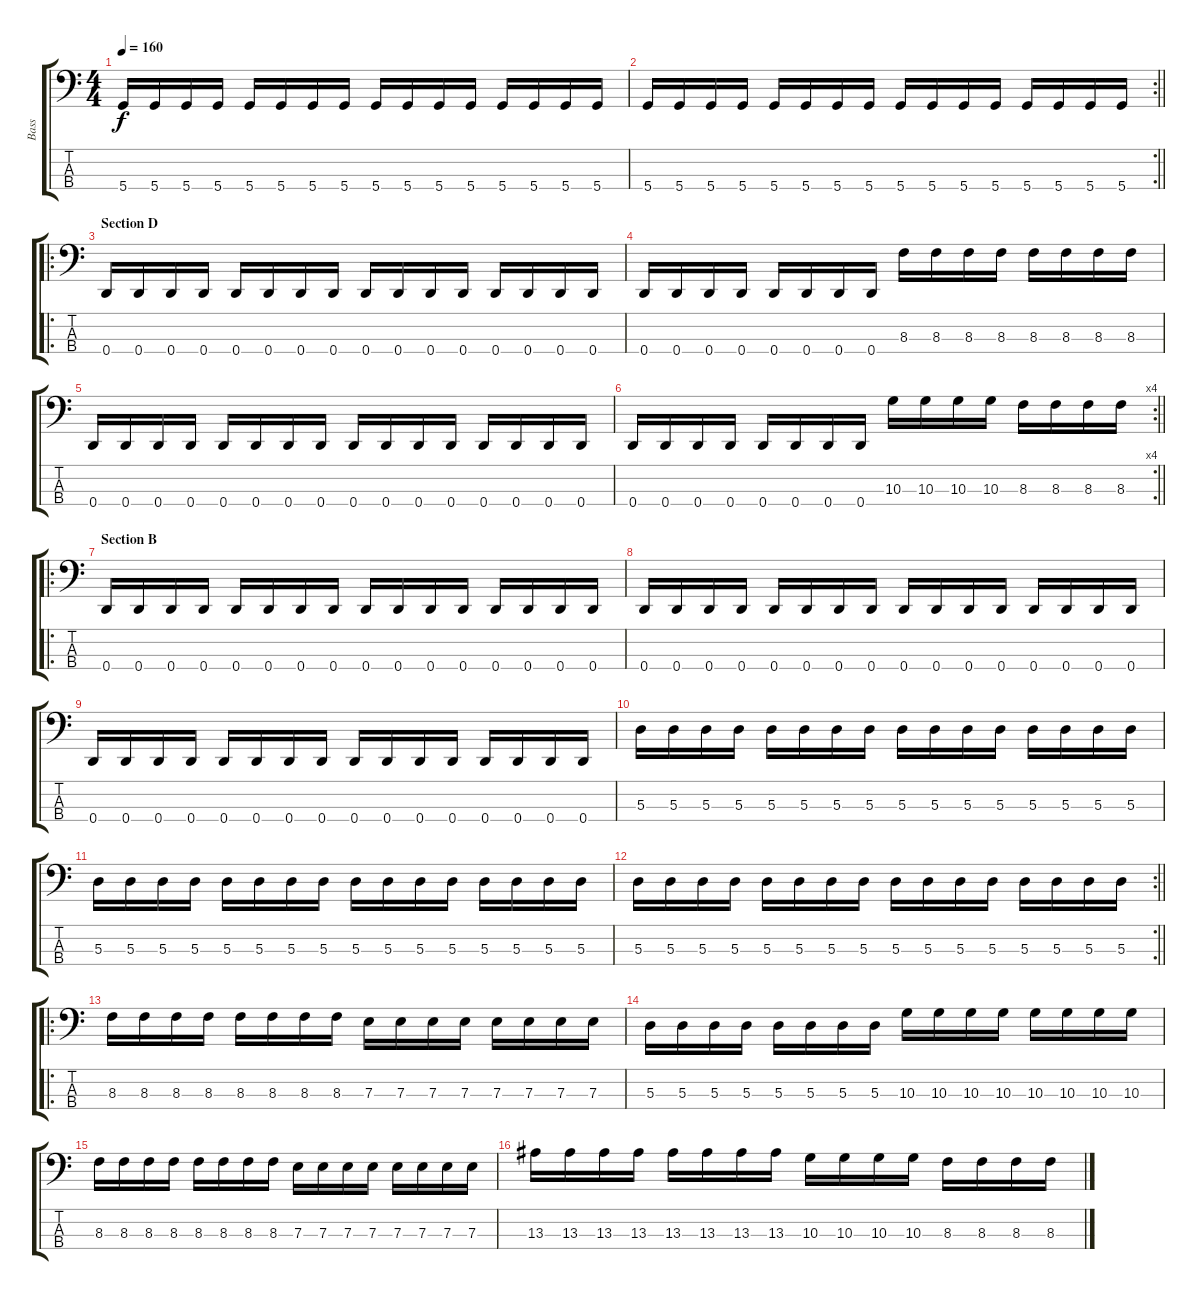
\track ("Bass" "Bass") {instrument electricbasspick}
\staff {score tabs}
\tuning (G2 D2 A1 D1) {hide}
\ts (4 4)
\tempo 160
\clef f4
\ks c
5.4.16{dy f} 5.4.16 5.4.16 5.4.16 5.4.16 5.4.16 5.4.16 5.4.16 5.4.16 5.4.16 5.4.16 5.4.16 5.4.16 5.4.16 5.4.16 5.4.16 |
\rc 2
\barLineRight lightlight
5.4.16 5.4.16 5.4.16 5.4.16 5.4.16 5.4.16 5.4.16 5.4.16 5.4.16 5.4.16 5.4.16 5.4.16 5.4.16 5.4.16 5.4.16 5.4.16 |
\ro
\section ("" "Section D")
0.4.16 0.4.16 0.4.16 0.4.16 0.4.16 0.4.16 0.4.16 0.4.16 0.4.16 0.4.16 0.4.16 0.4.16 0.4.16 0.4.16 0.4.16 0.4.16 |
0.4.16 0.4.16 0.4.16 0.4.16 0.4.16 0.4.16 0.4.16 0.4.16 8.3.16 8.3.16 8.3.16 8.3.16 8.3.16 8.3.16 8.3.16 8.3.16 |
0.4.16 0.4.16 0.4.16 0.4.16 0.4.16 0.4.16 0.4.16 0.4.16 0.4.16 0.4.16 0.4.16 0.4.16 0.4.16 0.4.16 0.4.16 0.4.16 |
\rc 4
\barLineRight lightlight
0.4.16 0.4.16 0.4.16 0.4.16 0.4.16 0.4.16 0.4.16 0.4.16 10.3.16 10.3.16 10.3.16 10.3.16 8.3.16 8.3.16 8.3.16 8.3.16 |
\ro
\section ("" "Section B")
0.4.16 0.4.16 0.4.16 0.4.16 0.4.16 0.4.16 0.4.16 0.4.16 0.4.16 0.4.16 0.4.16 0.4.16 0.4.16 0.4.16 0.4.16 0.4.16 |
0.4.16 0.4.16 0.4.16 0.4.16 0.4.16 0.4.16 0.4.16 0.4.16 0.4.16 0.4.16 0.4.16 0.4.16 0.4.16 0.4.16 0.4.16 0.4.16 |
0.4.16 0.4.16 0.4.16 0.4.16 0.4.16 0.4.16 0.4.16 0.4.16 0.4.16 0.4.16 0.4.16 0.4.16 0.4.16 0.4.16 0.4.16 0.4.16 |
5.3.16 5.3.16 5.3.16 5.3.16 5.3.16 5.3.16 5.3.16 5.3.16 5.3.16 5.3.16 5.3.16 5.3.16 5.3.16 5.3.16 5.3.16 5.3.16 |
5.3.16 5.3.16 5.3.16 5.3.16 5.3.16 5.3.16 5.3.16 5.3.16 5.3.16 5.3.16 5.3.16 5.3.16 5.3.16 5.3.16 5.3.16 5.3.16 |
\rc 2
\barLineRight lightlight
5.3.16 5.3.16 5.3.16 5.3.16 5.3.16 5.3.16 5.3.16 5.3.16 5.3.16 5.3.16 5.3.16 5.3.16 5.3.16 5.3.16 5.3.16 5.3.16 |
\ro
8.3.16 8.3.16 8.3.16 8.3.16 8.3.16 8.3.16 8.3.16 8.3.16 7.3.16 7.3.16 7.3.16 7.3.16 7.3.16 7.3.16 7.3.16 7.3.16 |
5.3.16 5.3.16 5.3.16 5.3.16 5.3.16 5.3.16 5.3.16 5.3.16 10.3.16 10.3.16 10.3.16 10.3.16 10.3.16 10.3.16 10.3.16 10.3.16 |
8.3.16 8.3.16 8.3.16 8.3.16 8.3.16 8.3.16 8.3.16 8.3.16 7.3.16 7.3.16 7.3.16 7.3.16 7.3.16 7.3.16 7.3.16 7.3.16 |
13.3.16 13.3.16 13.3.16 13.3.16 13.3.16 13.3.16 13.3.16 13.3.16 10.3.16 10.3.16 10.3.16 10.3.16 8.3.16 8.3.16 8.3.16 8.3.16
